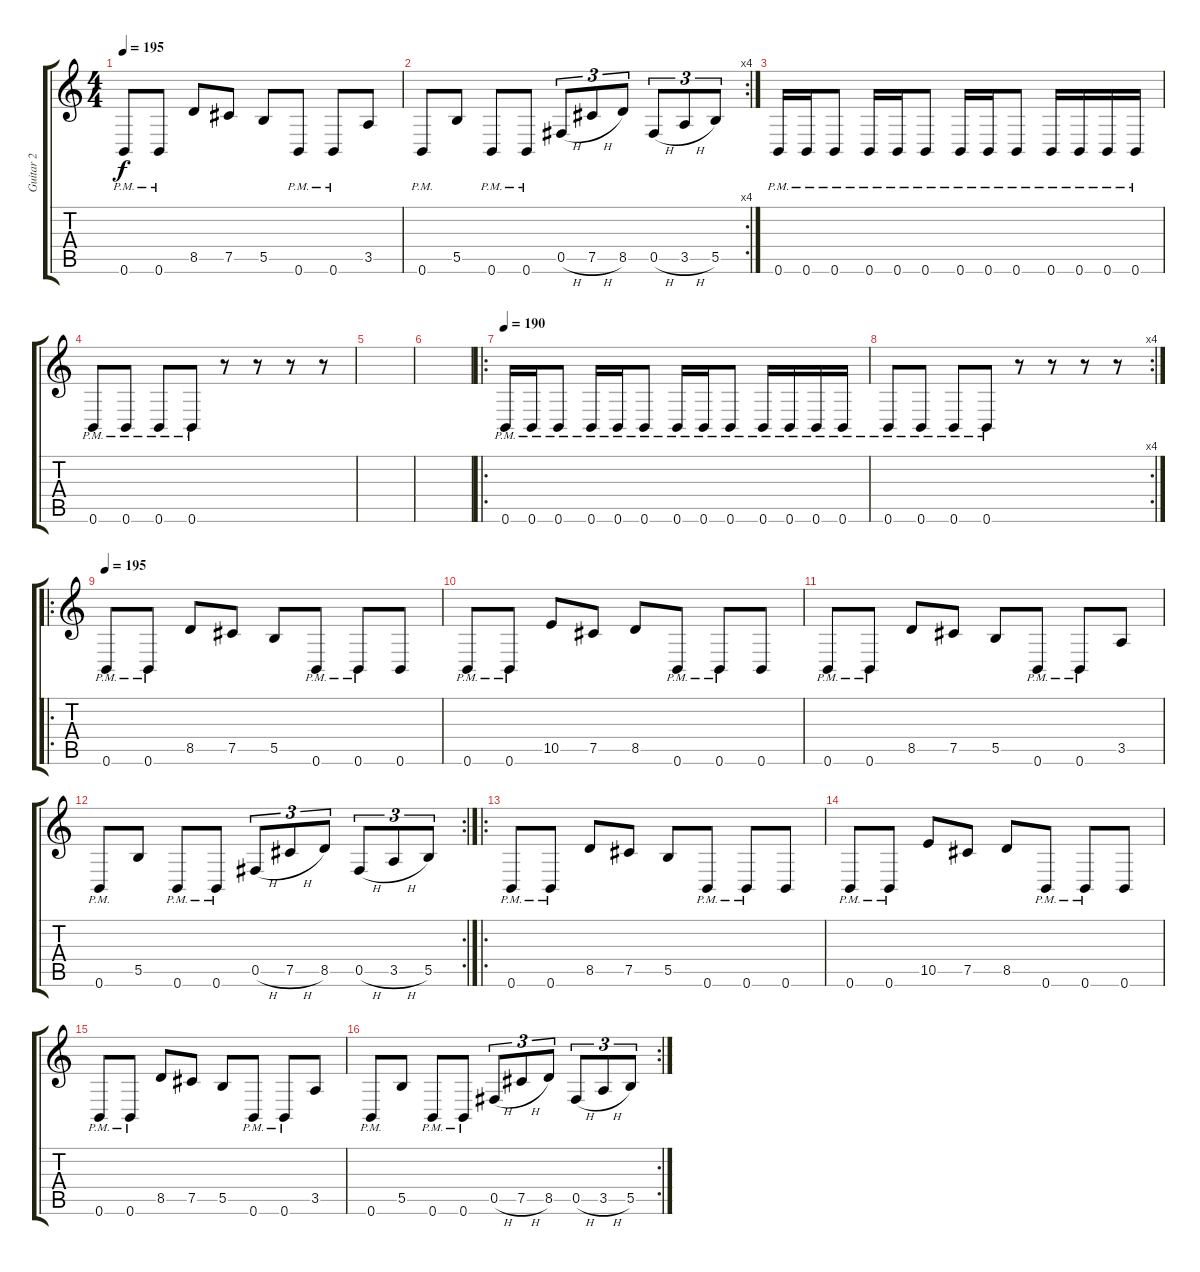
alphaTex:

\track ("Guitar 2" "Guitar 2") {instrument distortionguitar}
\staff {score tabs}
\tuning (Db4 Ab3 E3 B2 Gb2 B1) {hide}
\ts (4 4)
\tempo 195
\clef g2
\ks c
0.6{pm}.8{dy f} 0.6{pm}.8 8.5.8 7.5.8 5.5.8 0.6{pm}.8 0.6{pm}.8 3.5.8 |
\rc 4
0.6{pm}.8 5.5.8 0.6{pm}.8 0.6{pm}.8 0.5{h}.8{tu (3 2)} 7.5{h}.8{tu (3 2)} 8.5.8{tu (3 2)} 0.5{h}.8{tu (3 2)} 3.5{h}.8{tu (3 2)} 5.5.8{tu (3 2)} |
0.6{pm}.16 0.6{pm}.16 0.6{pm}.8 0.6{pm}.16 0.6{pm}.16 0.6{pm}.8 0.6{pm}.16 0.6{pm}.16 0.6{pm}.8 0.6{pm}.16 0.6{pm}.16 0.6{pm}.16 0.6{pm}.16 |
0.6{pm}.8 0.6{pm}.8 0.6{pm}.8 0.6{pm}.8 r.8 r.8 r.8 r.8 |
|
|
\ro
\tempo 190
0.6{pm}.16 0.6{pm}.16 0.6{pm}.8 0.6{pm}.16 0.6{pm}.16 0.6{pm}.8 0.6{pm}.16 0.6{pm}.16 0.6{pm}.8 0.6{pm}.16 0.6{pm}.16 0.6{pm}.16 0.6{pm}.16 |
\rc 4
0.6{pm}.8 0.6{pm}.8 0.6{pm}.8 0.6{pm}.8 r.8 r.8 r.8 r.8 |
\ro
\tempo 195
0.6{pm}.8{instrument distortionguitar} 0.6{pm}.8 8.5.8 7.5.8 5.5.8 0.6{pm}.8 0.6{pm}.8 0.6.8 |
0.6{pm}.8 0.6{pm}.8 10.5.8 7.5.8 8.5.8 0.6{pm}.8 0.6{pm}.8 0.6.8 |
0.6{pm}.8 0.6{pm}.8 8.5.8 7.5.8 5.5.8 0.6{pm}.8 0.6{pm}.8 3.5.8 |
\rc 2
0.6{pm}.8 5.5.8 0.6{pm}.8 0.6{pm}.8 0.5{h}.8{tu (3 2)} 7.5{h}.8{tu (3 2)} 8.5.8{tu (3 2)} 0.5{h}.8{tu (3 2)} 3.5{h}.8{tu (3 2)} 5.5.8{tu (3 2)} |
\ro
0.6{pm}.8 0.6{pm}.8 8.5.8 7.5.8 5.5.8 0.6{pm}.8 0.6{pm}.8 0.6.8 |
0.6{pm}.8 0.6{pm}.8 10.5.8 7.5.8 8.5.8 0.6{pm}.8 0.6{pm}.8 0.6.8 |
0.6{pm}.8 0.6{pm}.8 8.5.8 7.5.8 5.5.8 0.6{pm}.8 0.6{pm}.8 3.5.8 |
\rc 2
0.6{pm}.8 5.5.8 0.6{pm}.8 0.6{pm}.8 0.5{h}.8{tu (3 2)} 7.5{h}.8{tu (3 2)} 8.5.8{tu (3 2)} 0.5{h}.8{tu (3 2)} 3.5{h}.8{tu (3 2)} 5.5.8{tu (3 2)}
